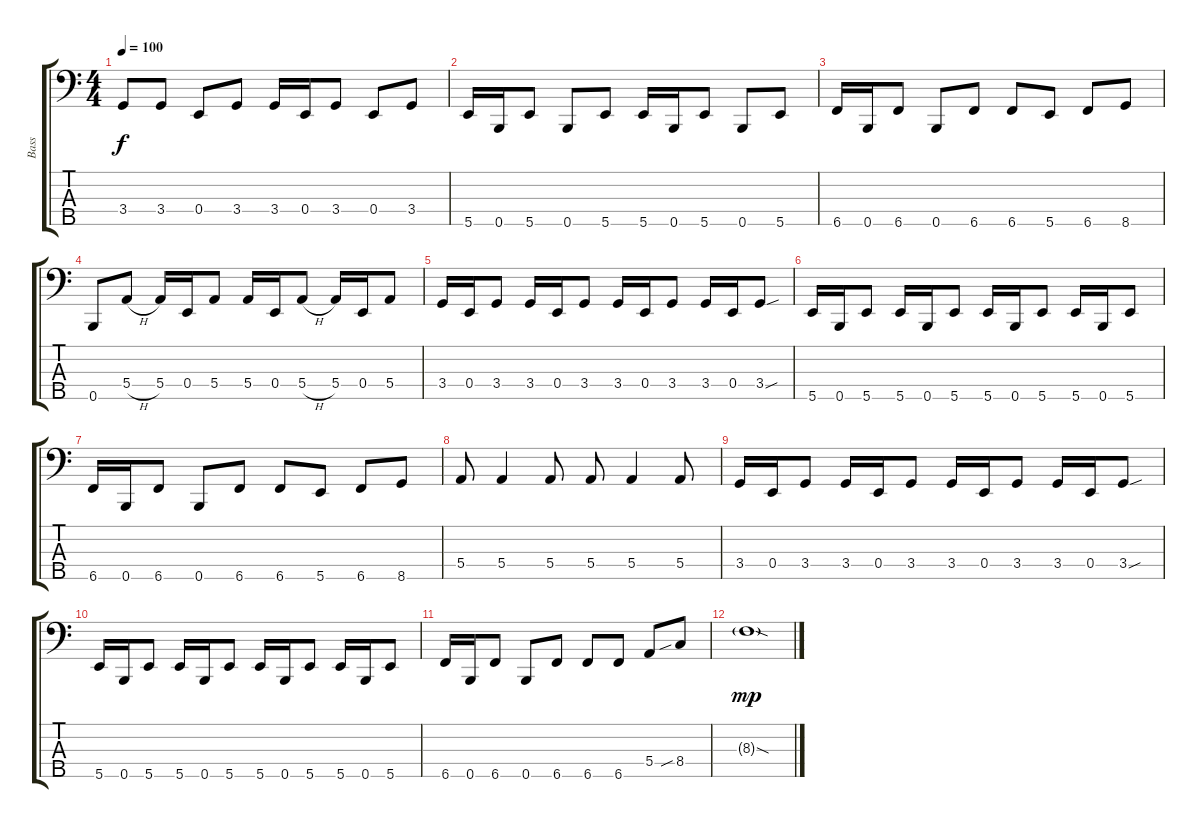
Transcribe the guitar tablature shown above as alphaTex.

\track ("Bass" "Bass") {instrument electricbassfinger}
\staff {score tabs}
\tuning (G2 D2 A1 E1 B0) {hide}
\ts (4 4)
\tempo 100
\clef f4
\ks c
3.4.8{dy f} 3.4.8 0.4.8 3.4.8 3.4.16 0.4.16 3.4.8 0.4.8 3.4.8 |
5.5.16 0.5.16 5.5.8 0.5.8 5.5.8 5.5.16 0.5.16 5.5.8 0.5.8 5.5.8 |
6.5.16 0.5.16 6.5.8 0.5.8 6.5.8 6.5.8 5.5.8 6.5.8 8.5.8 |
0.5.8 5.4{h}.8 5.4.16 0.4.16 5.4.8 5.4.16 0.4.16 5.4{h}.8 5.4.16 0.4.16 5.4.8 |
3.4.16 0.4.16 3.4.8 3.4.16 0.4.16 3.4.8 3.4.16 0.4.16 3.4.8 3.4.16 0.4.16 3.4{sou}.8 |
5.5.16 0.5.16 5.5.8 5.5.16 0.5.16 5.5.8 5.5.16 0.5.16 5.5.8 5.5.16 0.5.16 5.5.8 |
6.5.16 0.5.16 6.5.8 0.5.8 6.5.8 6.5.8 5.5.8 6.5.8 8.5.8 |
5.4.8 5.4.4 5.4.8 5.4.8 5.4.4 5.4.8 |
3.4.16 0.4.16 3.4.8 3.4.16 0.4.16 3.4.8 3.4.16 0.4.16 3.4.8 3.4.16 0.4.16 3.4{sou}.8 |
5.5.16 0.5.16 5.5.8 5.5.16 0.5.16 5.5.8 5.5.16 0.5.16 5.5.8 5.5.16 0.5.16 5.5.8 |
6.5.16 0.5.16 6.5.8 0.5.8 6.5.8 6.5.8 6.5.8 5.4.8 8.4{sib}.8 |
8.3{sod g}.1{dy mp}
